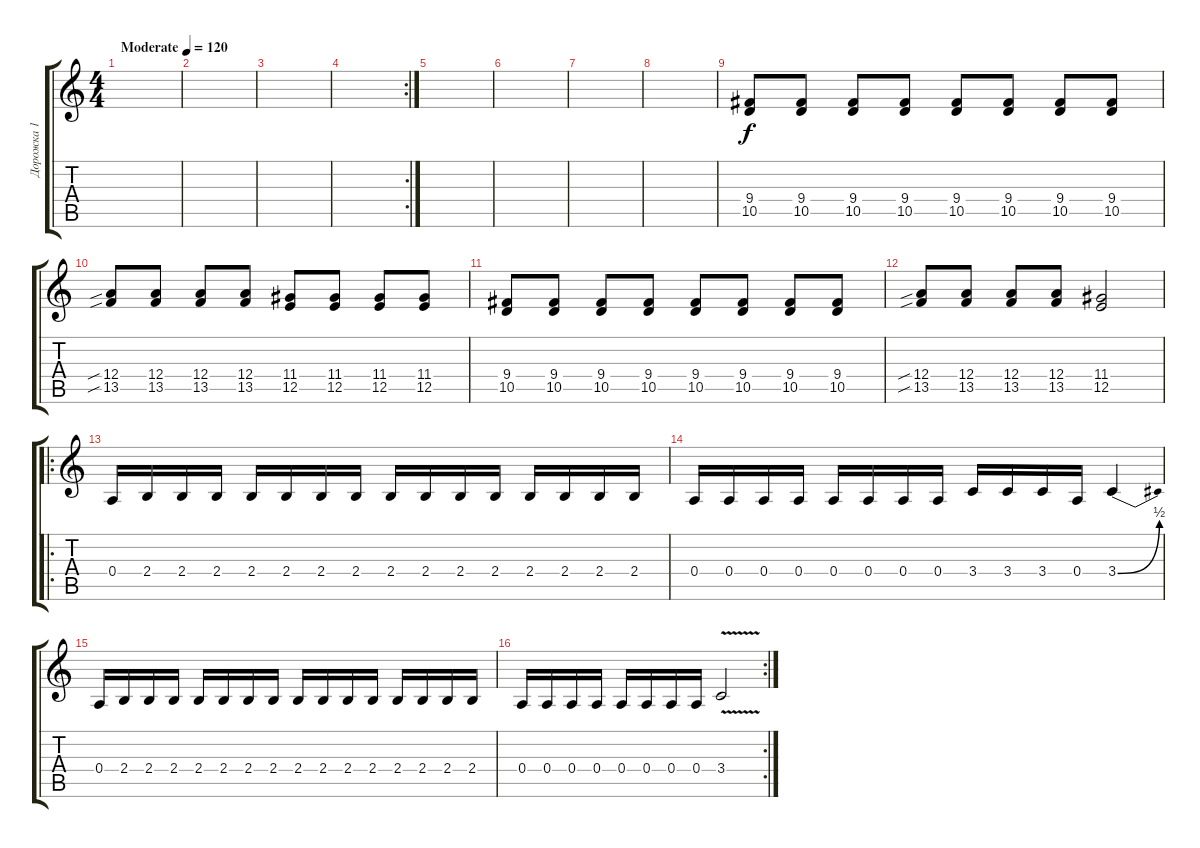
\track ("Дорожка 1" "Дорожка 1") {instrument overdrivenguitar}
\staff {score tabs}
\tuning (B3 Gb3 D3 A2 E2 B1) {hide}
\ts (4 4)
\tempo (120 "Moderate")
\clef g2
\ks c
|
|
|
\rc 2
|
|
|
|
|
(9.4 10.5).8 (9.4 10.5).8 (9.4 10.5).8 (9.4 10.5).8 (9.4 10.5).8 (9.4 10.5).8 (9.4 10.5).8 (9.4 10.5).8 |
(12.4{sib} 13.5{sib}).8 (12.4 13.5).8 (12.4 13.5).8 (12.4 13.5).8 (11.4 12.5).8 (11.4 12.5).8 (11.4 12.5).8 (11.4 12.5).8 |
(9.4 10.5).8 (9.4 10.5).8 (9.4 10.5).8 (9.4 10.5).8 (9.4 10.5).8 (9.4 10.5).8 (9.4 10.5).8 (9.4 10.5).8 |
(12.4{sib} 13.5{sib}).8 (12.4 13.5).8 (12.4 13.5).8 (12.4 13.5).8 (11.4 12.5).2 |
\ro
0.4.16 2.4.16 2.4.16 2.4.16 2.4.16 2.4.16 2.4.16 2.4.16 2.4.16 2.4.16 2.4.16 2.4.16 2.4.16 2.4.16 2.4.16 2.4.16 |
0.4.16 0.4.16 0.4.16 0.4.16 0.4.16 0.4.16 0.4.16 0.4.16 3.4.16 3.4.16 3.4.16 0.4.16 3.4{be (bend 0 0 60 2)}.4 |
0.4.16 2.4.16 2.4.16 2.4.16 2.4.16 2.4.16 2.4.16 2.4.16 2.4.16 2.4.16 2.4.16 2.4.16 2.4.16 2.4.16 2.4.16 2.4.16 |
\rc 2
0.4.16 0.4.16 0.4.16 0.4.16 0.4.16 0.4.16 0.4.16 0.4.16 3.4{v}.2
